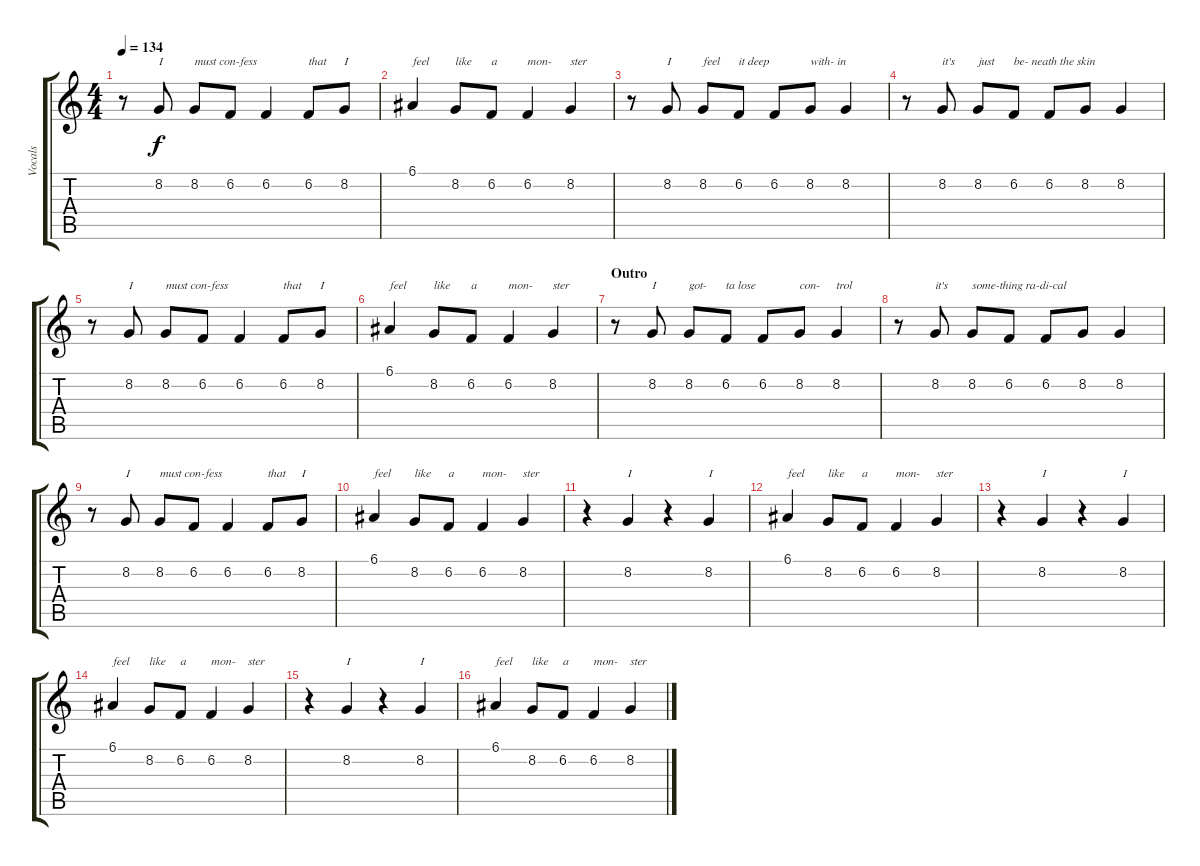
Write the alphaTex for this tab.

\track ("Vocals" "Vocals") {mute instrument lead2sawtooth}
\staff {score tabs}
\tuning (E4 B3 G3 D3 A2 E2) {hide}
\ts (4 4)
\tempo 134
\clef g2
\ks c
r.8{dy f} 8.2.8{txt "I"} 8.2.8{txt "must con-fess"} 6.2.8 6.2.4 6.2.8{txt "that"} 8.2.8{txt "I"} |
6.1.4{txt "feel"} 8.2.8{txt "like"} 6.2.8{txt "a"} 6.2.4{txt "mon-"} 8.2.4{txt "ster"} |
r.8 8.2.8{txt "I"} 8.2.8{txt "feel"} 6.2.8{txt "it deep"} 6.2.8 8.2.8{txt "with- in"} 8.2.4 |
r.8 8.2.8{txt "it's"} 8.2.8{txt "just"} 6.2.8{txt "be- neath the skin"} 6.2.8 8.2.8 8.2.4 |
r.8 8.2.8{txt "I"} 8.2.8{txt "must con-fess"} 6.2.8 6.2.4 6.2.8{txt "that"} 8.2.8{txt "I"} |
6.1.4{txt "feel"} 8.2.8{txt "like"} 6.2.8{txt "a"} 6.2.4{txt "mon-"} 8.2.4{txt "ster"} |
\section ("" "Outro")
r.8 8.2.8{txt "I"} 8.2.8{txt "got-"} 6.2.8{txt "ta lose"} 6.2.8 8.2.8{txt "con-"} 8.2.4{txt "trol"} |
r.8 8.2.8{txt "it's"} 8.2.8{txt "some-thing ra-di-cal"} 6.2.8 6.2.8 8.2.8 8.2.4 |
r.8 8.2.8{txt "I"} 8.2.8{txt "must con-fess"} 6.2.8 6.2.4 6.2.8{txt "that"} 8.2.8{txt "I"} |
6.1.4{txt "feel"} 8.2.8{txt "like"} 6.2.8{txt "a"} 6.2.4{txt "mon-"} 8.2.4{txt "ster"} |
r.4 8.2.4{txt "I"} r.4 8.2.4{txt "I"} |
6.1.4{txt "feel"} 8.2.8{txt "like"} 6.2.8{txt "a"} 6.2.4{txt "mon-"} 8.2.4{txt "ster"} |
r.4 8.2.4{txt "I"} r.4 8.2.4{txt "I"} |
6.1.4{txt "feel"} 8.2.8{txt "like"} 6.2.8{txt "a"} 6.2.4{txt "mon-"} 8.2.4{txt "ster"} |
r.4 8.2.4{txt "I"} r.4 8.2.4{txt "I"} |
6.1.4{txt "feel"} 8.2.8{txt "like"} 6.2.8{txt "a"} 6.2.4{txt "mon-"} 8.2.4{txt "ster"}
